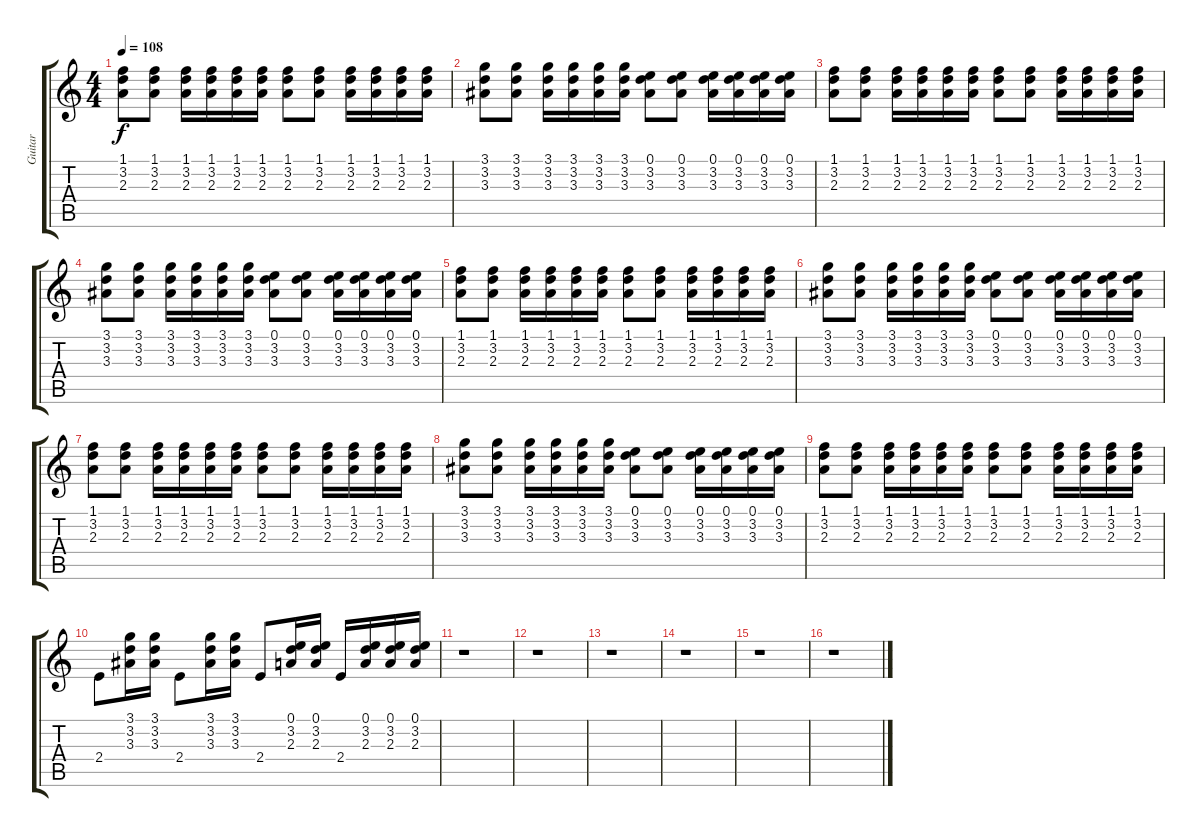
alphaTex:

\track ("Guitar" "Guitar") {instrument electricguitarmuted}
\staff {score tabs}
\tuning (E4 B3 G3 D3 A2 E2) {hide}
\ts (4 4)
\tempo 108
\clef g2
\ks c
(1.1 3.2 2.3).8{dy f} (1.1 3.2 2.3).8 (1.1 3.2 2.3).16 (1.1 3.2 2.3).16 (1.1 3.2 2.3).16 (1.1 3.2 2.3).16 (1.1 3.2 2.3).8 (1.1 3.2 2.3).8 (1.1 3.2 2.3).16 (1.1 3.2 2.3).16 (1.1 3.2 2.3).16 (1.1 3.2 2.3).16 |
(3.1 3.2 3.3).8 (3.1 3.2 3.3).8 (3.1 3.2 3.3).16 (3.1 3.2 3.3).16 (3.1 3.2 3.3).16 (3.1 3.2 3.3).16 (0.1 3.2 3.3).8 (0.1 3.2 3.3).8 (0.1 3.2 3.3).16 (0.1 3.2 3.3).16 (0.1 3.2 3.3).16 (0.1 3.2 3.3).16 |
(1.1 3.2 2.3).8 (1.1 3.2 2.3).8 (1.1 3.2 2.3).16 (1.1 3.2 2.3).16 (1.1 3.2 2.3).16 (1.1 3.2 2.3).16 (1.1 3.2 2.3).8 (1.1 3.2 2.3).8 (1.1 3.2 2.3).16 (1.1 3.2 2.3).16 (1.1 3.2 2.3).16 (1.1 3.2 2.3).16 |
(3.1 3.2 3.3).8 (3.1 3.2 3.3).8 (3.1 3.2 3.3).16 (3.1 3.2 3.3).16 (3.1 3.2 3.3).16 (3.1 3.2 3.3).16 (0.1 3.2 3.3).8 (0.1 3.2 3.3).8 (0.1 3.2 3.3).16 (0.1 3.2 3.3).16 (0.1 3.2 3.3).16 (0.1 3.2 3.3).16 |
(1.1 3.2 2.3).8 (1.1 3.2 2.3).8 (1.1 3.2 2.3).16 (1.1 3.2 2.3).16 (1.1 3.2 2.3).16 (1.1 3.2 2.3).16 (1.1 3.2 2.3).8 (1.1 3.2 2.3).8 (1.1 3.2 2.3).16 (1.1 3.2 2.3).16 (1.1 3.2 2.3).16 (1.1 3.2 2.3).16 |
(3.1 3.2 3.3).8 (3.1 3.2 3.3).8 (3.1 3.2 3.3).16 (3.1 3.2 3.3).16 (3.1 3.2 3.3).16 (3.1 3.2 3.3).16 (0.1 3.2 3.3).8 (0.1 3.2 3.3).8 (0.1 3.2 3.3).16 (0.1 3.2 3.3).16 (0.1 3.2 3.3).16 (0.1 3.2 3.3).16 |
(1.1 3.2 2.3).8 (1.1 3.2 2.3).8 (1.1 3.2 2.3).16 (1.1 3.2 2.3).16 (1.1 3.2 2.3).16 (1.1 3.2 2.3).16 (1.1 3.2 2.3).8 (1.1 3.2 2.3).8 (1.1 3.2 2.3).16 (1.1 3.2 2.3).16 (1.1 3.2 2.3).16 (1.1 3.2 2.3).16 |
(3.1 3.2 3.3).8 (3.1 3.2 3.3).8 (3.1 3.2 3.3).16 (3.1 3.2 3.3).16 (3.1 3.2 3.3).16 (3.1 3.2 3.3).16 (0.1 3.2 3.3).8 (0.1 3.2 3.3).8 (0.1 3.2 3.3).16 (0.1 3.2 3.3).16 (0.1 3.2 3.3).16 (0.1 3.2 3.3).16 |
(1.1 3.2 2.3).8 (1.1 3.2 2.3).8 (1.1 3.2 2.3).16 (1.1 3.2 2.3).16 (1.1 3.2 2.3).16 (1.1 3.2 2.3).16 (1.1 3.2 2.3).8 (1.1 3.2 2.3).8 (1.1 3.2 2.3).16 (1.1 3.2 2.3).16 (1.1 3.2 2.3).16 (1.1 3.2 2.3).16 |
2.4.8 (3.1 3.2 3.3).16 (3.1 3.2 3.3).16 2.4.8 (3.1 3.2 3.3).16 (3.1 3.2 3.3).16 2.4.8 (0.1 3.2 2.3).16 (0.1 3.2 2.3).16 2.4.16 (0.1 3.2 2.3).16 (0.1 3.2 2.3).16 (0.1 3.2 2.3).16 |
r.1 |
r.1 |
r.1 |
r.1 |
r.1 |
r.1
